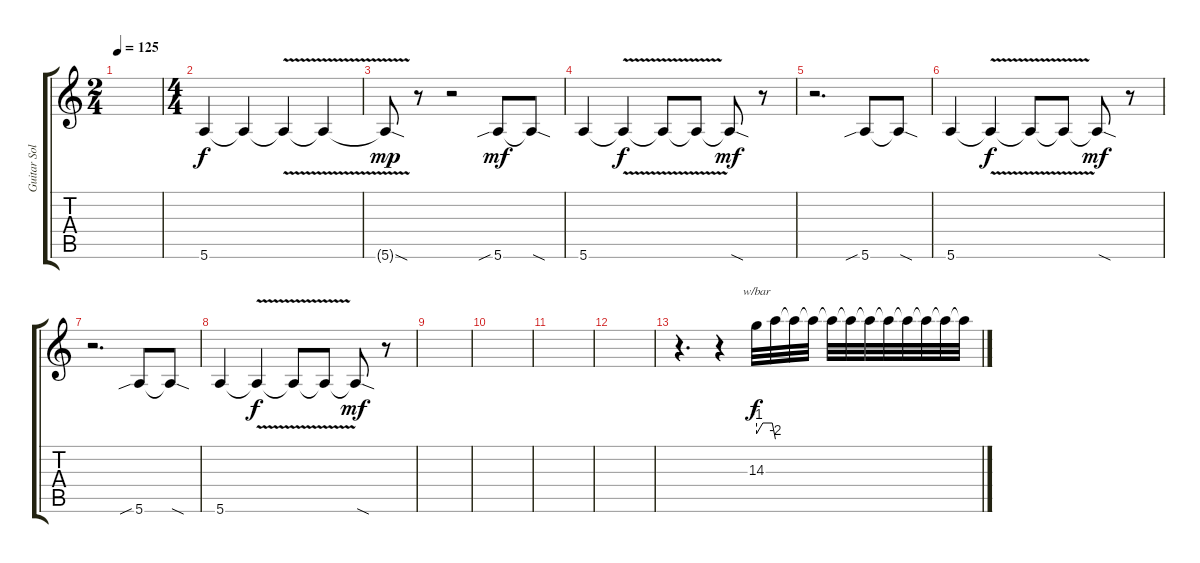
\track ("Guitar Solos" "Guitar Sol") {instrument overdrivenguitar}
\staff {score tabs}
\tuning (E4 B3 G3 D3 A2 E2) {hide}
\ts (2 4)
\tempo 125
\clef g2
\ks c
|
\ts (4 4)
5.6.4 5.6{t}.4{dy f} 5.6{v t}.4 5.6{v t}.4 |
5.6{sod t}.8{dy mp} r.8 r.2 5.6{sib}.8{dy mf} 5.6{sod t}.8 |
5.6.4 5.6{v t}.4{dy f} 5.6{v t}.8 5.6{t}.8 5.6{sod t}.8{dy mf} r.8 |
r.2{d} 5.6{sib}.8 5.6{sod t}.8 |
5.6.4 5.6{v t}.4{dy f} 5.6{v t}.8 5.6{t}.8 5.6{sod t}.8{dy mf} r.8 |
r.2{d} 5.6{sib}.8 5.6{sod t}.8 |
5.6.4 5.6{v t}.4{dy f} 5.6{v t}.8 5.6{t}.8 5.6{sod t}.8{dy mf} r.8 |
|
|
|
|
r.4{d} r.4 14.3.32{tbe (custom default 0 -4 20 0 30 0 50 0 60 -8) dy f volume 6} 14.3{t}.32{volume 7} 14.3{t}.32{volume 8} 14.3{t}.32{volume 9} 14.3{t}.32{volume 10} 14.3{t}.32{volume 11} 14.3{t}.32{volume 12} 14.3{t}.32{volume 13} 14.3{t}.32{volume 14} 14.3{t}.32{volume 15} 14.3{t}.32{volume 16} 14.3{t}.32
